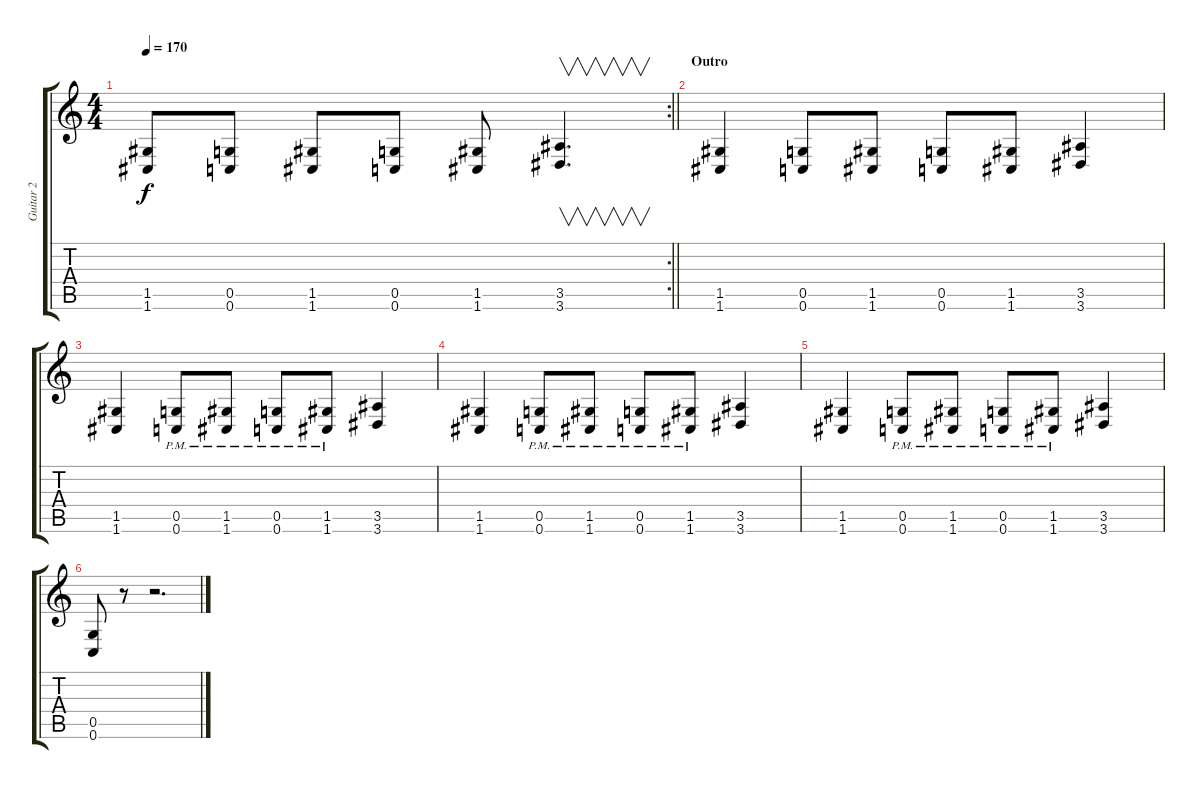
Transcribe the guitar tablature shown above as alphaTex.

\track ("Guitar 2" "Guitar 2") {instrument distortionguitar}
\staff {score tabs}
\tuning (D4 A3 F3 C3 G2 C2) {hide}
\rc 2
\ts (4 4)
\tempo 170
\clef g2
\barLineRight lightlight
\ks c
(1.5{t} 1.6{t}).8{dy f} (0.5 0.6).8 (1.5 1.6).8 (0.5 0.6).8 (1.5 1.6).8 (3.5 3.6).4{v d} |
\section ("" "Outro")
(1.5 1.6).4 (0.5 0.6).8 (1.5 1.6).8 (0.5 0.6).8 (1.5 1.6).8 (3.5 3.6).4 |
(1.5 1.6).4 (0.5{pm} 0.6{pm}).8 (1.5{pm} 1.6{pm}).8 (0.5{pm} 0.6{pm}).8 (1.5{pm} 1.6{pm}).8 (3.5 3.6).4 |
(1.5 1.6).4 (0.5{pm} 0.6{pm}).8 (1.5{pm} 1.6{pm}).8 (0.5{pm} 0.6{pm}).8 (1.5{pm} 1.6{pm}).8 (3.5 3.6).4 |
(1.5 1.6).4 (0.5{pm} 0.6{pm}).8 (1.5{pm} 1.6{pm}).8 (0.5{pm} 0.6{pm}).8 (1.5{pm} 1.6{pm}).8 (3.5 3.6).4 |
(0.5 0.6).8 r.8 r.2{d}
